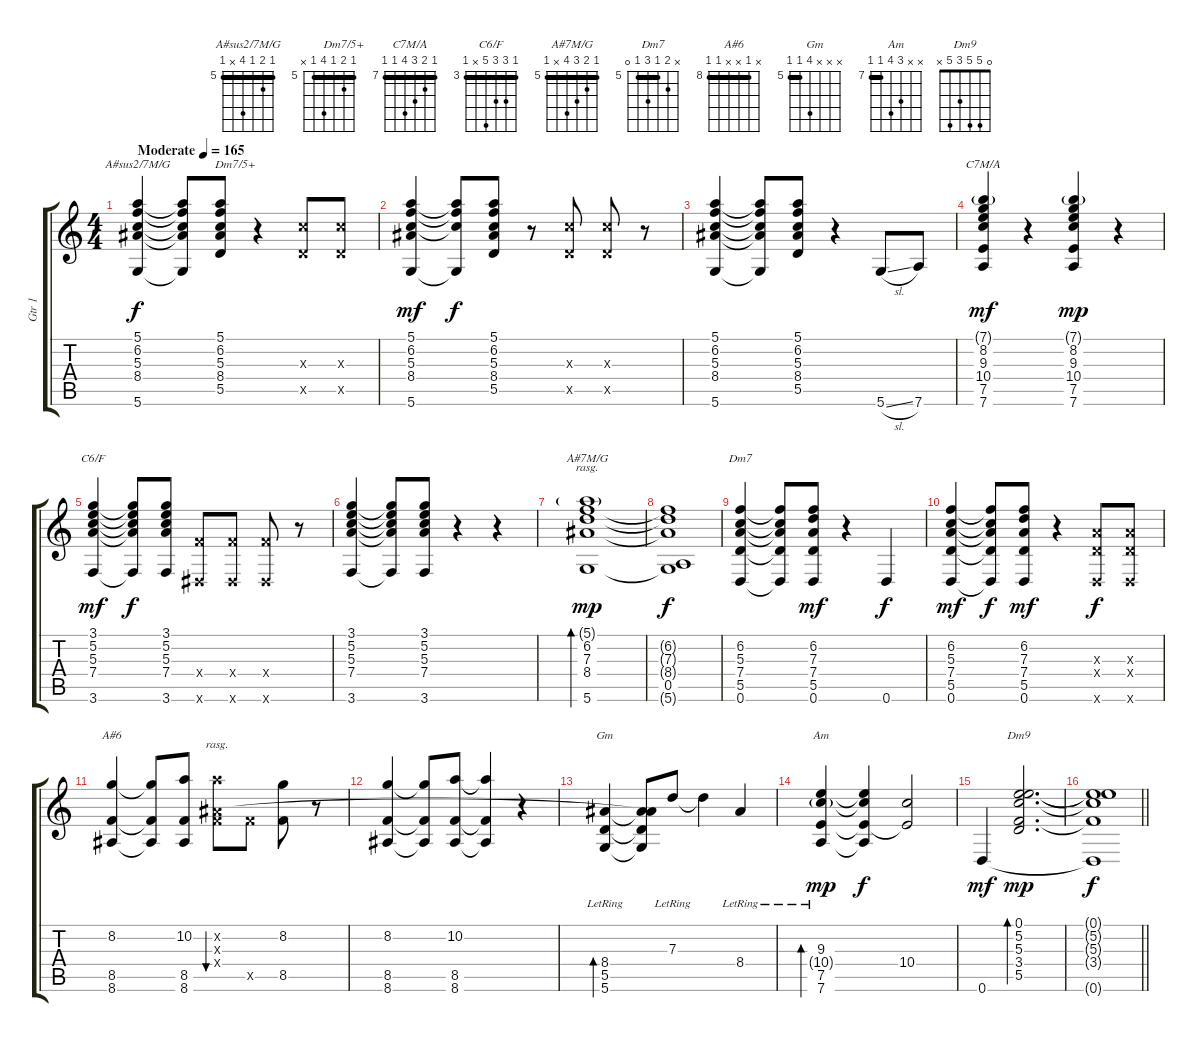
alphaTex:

\track ("Gtr 1" "Gtr 1") {instrument overdrivenguitar}
\staff {score tabs}
\tuning (E4 B3 G3 D3 A2 D2) {hide}
\chord ("A#sus2/7M/G" 5 6 5 8 x 5) {firstfret 5 barre 5}
\chord ("          Dm7/5+" 5 6 5 8 5 x) {firstfret 5 barre 5}
\chord ("C7M/A" 7 8 9 10 7 7) {firstfret 7 barre 7}
\chord ("C6/F" 3 5 5 7 x 3) {firstfret 3 barre 3}
\chord ("A#7M/G" 5 6 7 8 x 5) {firstfret 5 barre 5}
\chord ("Dm7" x 6 5 7 5 0) {firstfret 5 barre 5}
\chord ("A#6" x 8 x x 8 8) {firstfret 8 barre 8}
\chord ("Gm" x x x 8 5 5) {firstfret 5 barre 5}
\chord ("Am" x x 9 10 7 7) {firstfret 7 barre 7}
\chord ("Dm9" 0 5 5 3 5 x)
\ts (4 4)
\tempo (165 "Moderate")
\clef g2
\ks c
(5.1 6.2 5.3 8.4 5.6).4{ch "A#sus2/7M/G" dy f instrument overdrivenguitar} (5.1{t} 6.2{t} 5.3{t} 8.4{t} 5.6{t}).8 (5.1 6.2 5.3 8.4 5.5).8{ch "          Dm7/5+"} r.4 (5.3{x} 5.5{x}).8 (5.3{x} 5.5{x}).8 |
(5.1 6.2 5.3 8.4 5.6).4{dy mf} (5.1{t} 6.2{t} 5.3{t} 5.6{t}).8{dy f} (5.1 6.2 5.3 8.4 5.5).8 r.8 (5.3{x} 5.5{x}).8 (5.3{x} 5.5{x}).8 r.8 |
(5.1 6.2 5.3 8.4 5.6).4 (5.1{t} 6.2{t} 5.3{t} 8.4{t} 5.6{t}).8 (5.1 6.2 5.3 8.4 5.5).8 r.4 5.6{sl}.8 7.6.8 |
(7.1{g} 8.2 9.3 10.4 7.5 7.6).4{ch "C7M/A" dy mf} r.4 (7.1{g} 8.2 9.3 10.4 7.5 7.6).4{dy mp} r.4 |
(3.1 5.2 5.3 7.4 3.6).4{ch "C6/F" dy mf} (3.1{t} 5.2{t} 5.3{t} 7.4{t} 3.6{t}).8{dy f} (3.1 5.2 5.3 7.4 3.6).8 (3.4{x} 1.6{x}).8 (3.4{x} 1.6{x}).8 (3.4{x} 1.6{x}).8 r.8 |
(3.1 5.2 5.3 7.4 3.6).4 (3.1{t} 5.2{t} 5.3{t} 7.4{t} 3.6{t}).8 (3.1 5.2 5.3 7.4 3.6).8 r.4 r.4 |
(5.1{g} 6.2 7.3 8.4 5.6).1{bd 480 ch "A#7M/G" rasg ii dy mp} |
(6.2{t} 7.3{t} 8.4{t} 0.5 5.6{t}).1{dy f} |
(6.2 5.3 7.4 5.5 0.6).4{ch "Dm7"} (6.2{t} 5.3{t} 7.4{t} 5.5{t} 0.6{t}).8 (6.2 7.3 7.4 5.5 0.6).8{dy mf} r.4 0.6.4{dy f} |
(6.2 5.3 7.4 5.5 0.6).4{dy mf} (6.2{t} 5.3{t} 7.4{t} 5.5{t} 0.6{t}).8{dy f} (6.2 7.3 7.4 5.5 0.6).8{dy mf} r.4 (2.3{x} 0.4{x} 0.6{x}).8{dy f} (2.3{x} 0.4{x} 0.6{x}).8 |
(8.2 8.5 8.6).4{ch "A#6"} (8.2{t} 8.5{t} 8.6{t}).8 (10.2 8.5 8.6).8 (10.2{x} 3.3{x} 3.4{x}).8{bu 240 rasg ii} 8.5{x}.8 (8.2 8.5).8 r.8 |
(8.2 8.5 8.6).4 (8.2{t} 8.5{t} 8.6{t}).8 (10.2 8.5 8.6).8 (10.2{t} 8.5{t} 8.6{t}).4 r.4 |
(8.4{lr} 5.5{lr} 5.6{lr}).4{bd 480 ch "Gm"} (3.3{t} 8.4{t} 5.5{t} 5.6{t}).8 7.3{lr}.8 7.3{t}.4 8.4{lr}.4 |
(9.3 10.4{g} 7.5{lr} 7.6).4{bd 480 ch "Am" dy mp} (9.3{t} 10.4{t} 7.5{t} 7.6{t}).4{dy f} (10.4 7.5{t}).2 |
0.6.4{dy mf} (0.1 5.2 5.3 3.4 5.5).2{d bd 240 ch "Dm9" dy mp} |
\barLineRight lightlight
(0.1{t} 5.2{t} 5.3{t} 3.4{t} 0.6{t}).1{dy f}
